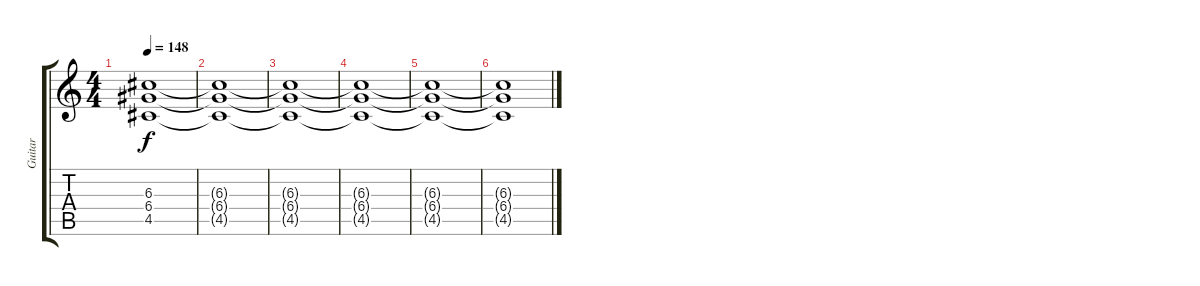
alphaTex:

\track ("Guitar" "Guitar") {instrument electricguitarjazz}
\staff {score tabs}
\tuning (E4 B3 G3 D3 A2 E2) {hide}
\ts (4 4)
\tempo 148
\clef g2
\ks c
(6.3{t} 6.4{t} 4.5{t}).1{dy f} |
(6.3{t} 6.4{t} 4.5{t}).1 |
(6.3{t} 6.4{t} 4.5{t}).1 |
(6.3{t} 6.4{t} 4.5{t}).1 |
(6.3{t} 6.4{t} 4.5{t}).1 |
(6.3{t} 6.4{t} 4.5{t}).1
